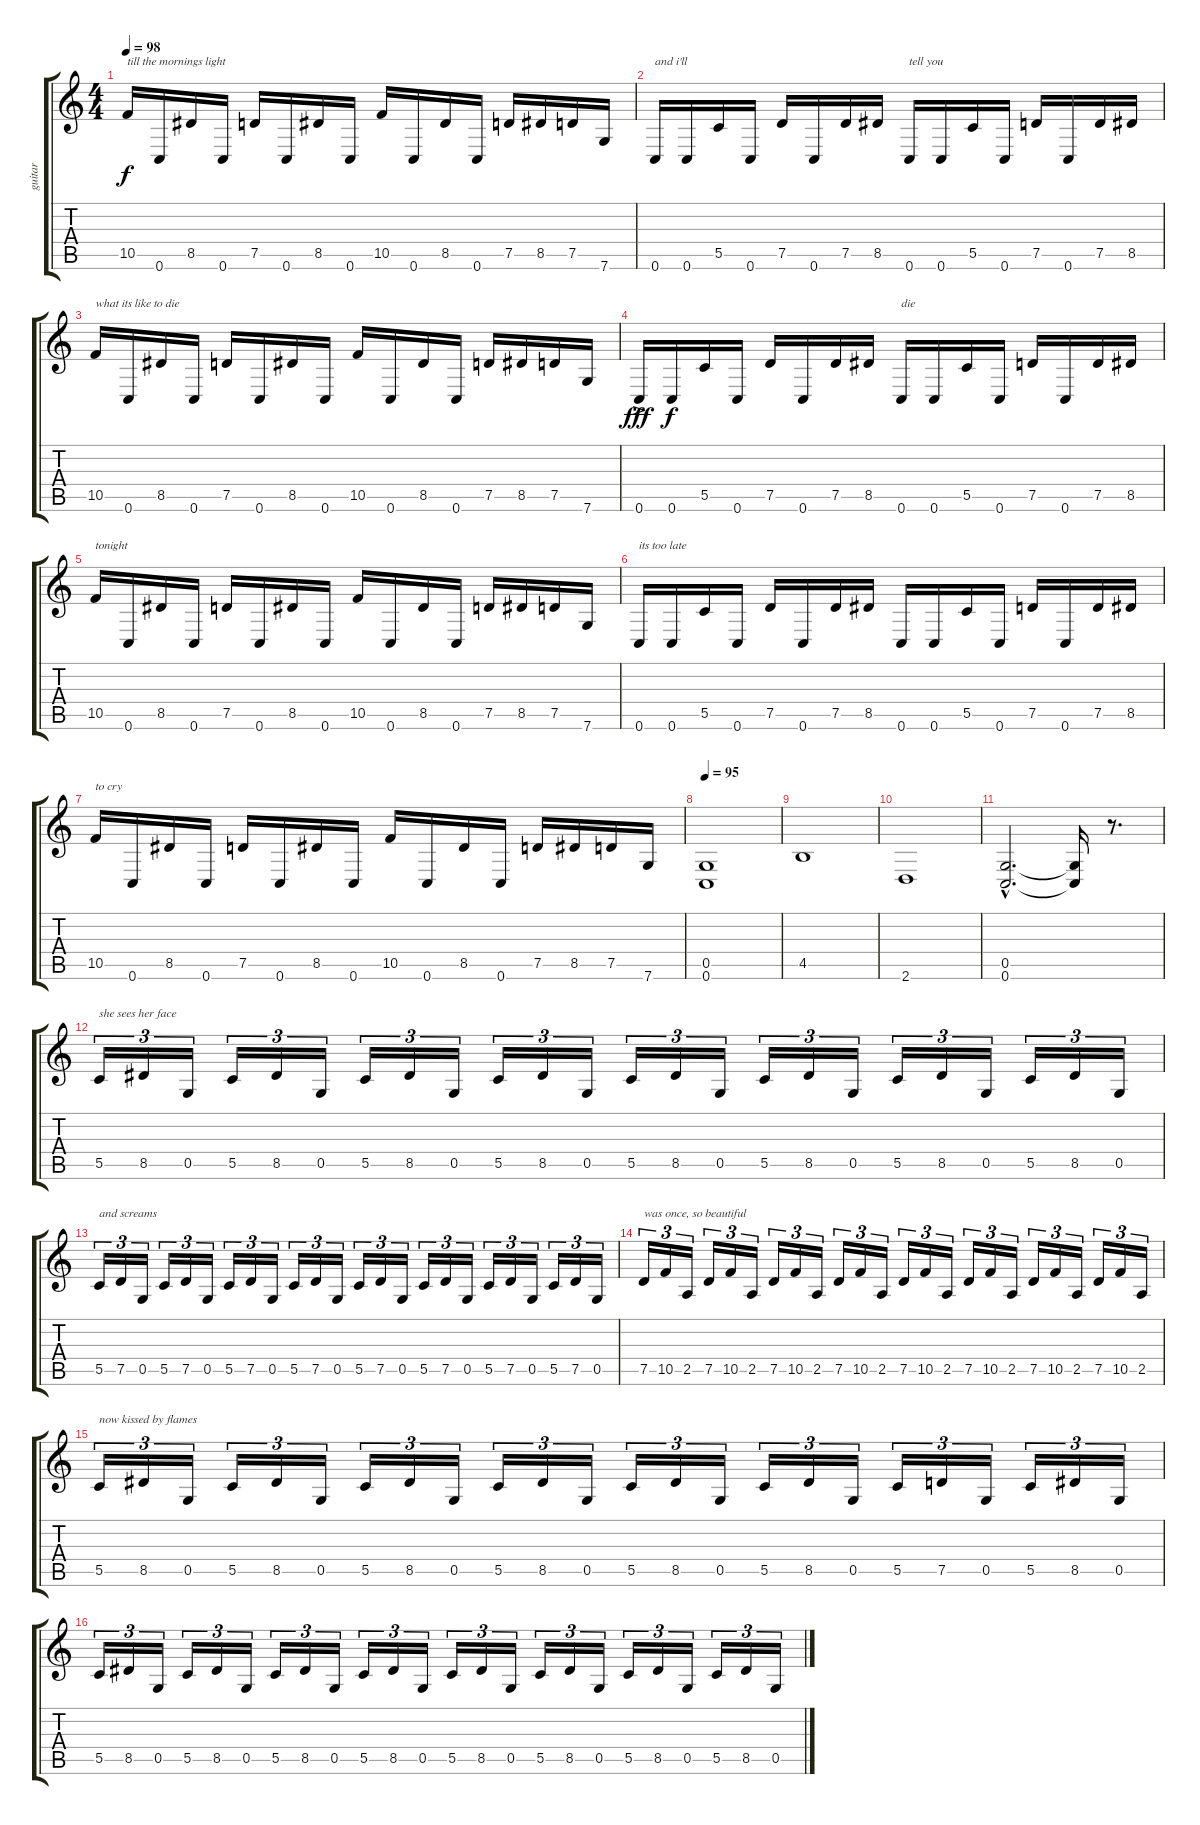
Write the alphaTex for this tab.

\track ("guitar" "guitar") {instrument overdrivenguitar}
\staff {score tabs}
\tuning (D4 A3 F3 C3 G2 C2) {hide}
\ts (4 4)
\tempo 98
\clef g2
\ks c
10.5.16{txt "till the mornings light" dy f} 0.6.16 8.5.16 0.6.16 7.5.16 0.6.16 8.5.16 0.6.16 10.5.16 0.6.16 8.5.16 0.6.16 7.5.16 8.5.16 7.5.16 7.6.16 |
0.6.16{txt "and i'll"} 0.6.16 5.5.16 0.6.16 7.5.16 0.6.16 7.5.16 8.5.16 0.6.16{txt "tell you"} 0.6.16 5.5.16 0.6.16 7.5.16 0.6.16 7.5.16 8.5.16 |
10.5.16{txt "what its like to die"} 0.6.16 8.5.16 0.6.16 7.5.16 0.6.16 8.5.16 0.6.16 10.5.16 0.6.16 8.5.16 0.6.16 7.5.16 8.5.16 7.5.16 7.6.16 |
0.6{ac}.16{dy fff} 0.6.16{dy f} 5.5.16 0.6.16 7.5.16 0.6.16 7.5.16 8.5.16 0.6.16{txt "die"} 0.6.16 5.5.16 0.6.16 7.5.16 0.6.16 7.5.16 8.5.16 |
10.5.16{txt "tonight"} 0.6.16 8.5.16 0.6.16 7.5.16 0.6.16 8.5.16 0.6.16 10.5.16 0.6.16 8.5.16 0.6.16 7.5.16 8.5.16 7.5.16 7.6.16 |
0.6.16{txt "its too late"} 0.6.16 5.5.16 0.6.16 7.5.16 0.6.16 7.5.16 8.5.16 0.6.16 0.6.16 5.5.16 0.6.16 7.5.16 0.6.16 7.5.16 8.5.16 |
10.5.16{txt "to cry"} 0.6.16 8.5.16 0.6.16 7.5.16 0.6.16 8.5.16 0.6.16 10.5.16 0.6.16 8.5.16 0.6.16 7.5.16 8.5.16 7.5.16 7.6.16 |
\tempo 95
(0.5 0.6).1 |
4.5.1 |
2.6.1 |
(0.5{hac} 0.6{hac}).2{d} (0.5{t} 0.6{t}).16 r.8{d} |
5.5.16{tu (3 2) txt "she sees her face"} 8.5.16{tu (3 2)} 0.5.16{tu (3 2)} 5.5.16{tu (3 2)} 8.5.16{tu (3 2)} 0.5.16{tu (3 2)} 5.5.16{tu (3 2)} 8.5.16{tu (3 2)} 0.5.16{tu (3 2)} 5.5.16{tu (3 2)} 8.5.16{tu (3 2)} 0.5.16{tu (3 2)} 5.5.16{tu (3 2)} 8.5.16{tu (3 2)} 0.5.16{tu (3 2)} 5.5.16{tu (3 2)} 8.5.16{tu (3 2)} 0.5.16{tu (3 2)} 5.5.16{tu (3 2)} 8.5.16{tu (3 2)} 0.5.16{tu (3 2)} 5.5.16{tu (3 2)} 8.5.16{tu (3 2)} 0.5.16{tu (3 2)} |
5.5.16{tu (3 2) txt "and screams"} 7.5.16{tu (3 2)} 0.5.16{tu (3 2)} 5.5.16{tu (3 2)} 7.5.16{tu (3 2)} 0.5.16{tu (3 2)} 5.5.16{tu (3 2)} 7.5.16{tu (3 2)} 0.5.16{tu (3 2)} 5.5.16{tu (3 2)} 7.5.16{tu (3 2)} 0.5.16{tu (3 2)} 5.5.16{tu (3 2)} 7.5.16{tu (3 2)} 0.5.16{tu (3 2)} 5.5.16{tu (3 2)} 7.5.16{tu (3 2)} 0.5.16{tu (3 2)} 5.5.16{tu (3 2)} 7.5.16{tu (3 2)} 0.5.16{tu (3 2)} 5.5.16{tu (3 2)} 7.5.16{tu (3 2)} 0.5.16{tu (3 2)} |
7.5.16{tu (3 2) txt "was once, so beautiful"} 10.5.16{tu (3 2)} 2.5.16{tu (3 2)} 7.5.16{tu (3 2)} 10.5.16{tu (3 2)} 2.5.16{tu (3 2)} 7.5.16{tu (3 2)} 10.5.16{tu (3 2)} 2.5.16{tu (3 2)} 7.5.16{tu (3 2)} 10.5.16{tu (3 2)} 2.5.16{tu (3 2)} 7.5.16{tu (3 2)} 10.5.16{tu (3 2)} 2.5.16{tu (3 2)} 7.5.16{tu (3 2)} 10.5.16{tu (3 2)} 2.5.16{tu (3 2)} 7.5.16{tu (3 2)} 10.5.16{tu (3 2)} 2.5.16{tu (3 2)} 7.5.16{tu (3 2)} 10.5.16{tu (3 2)} 2.5.16{tu (3 2)} |
5.5.16{tu (3 2) txt "now kissed by flames"} 8.5.16{tu (3 2)} 0.5.16{tu (3 2)} 5.5.16{tu (3 2)} 8.5.16{tu (3 2)} 0.5.16{tu (3 2)} 5.5.16{tu (3 2)} 8.5.16{tu (3 2)} 0.5.16{tu (3 2)} 5.5.16{tu (3 2)} 8.5.16{tu (3 2)} 0.5.16{tu (3 2)} 5.5.16{tu (3 2)} 8.5.16{tu (3 2)} 0.5.16{tu (3 2)} 5.5.16{tu (3 2)} 8.5.16{tu (3 2)} 0.5.16{tu (3 2)} 5.5.16{tu (3 2)} 7.5.16{tu (3 2)} 0.5.16{tu (3 2)} 5.5.16{tu (3 2)} 8.5.16{tu (3 2)} 0.5.16{tu (3 2)} |
5.5.16{tu (3 2)} 8.5.16{tu (3 2)} 0.5.16{tu (3 2)} 5.5.16{tu (3 2)} 8.5.16{tu (3 2)} 0.5.16{tu (3 2)} 5.5.16{tu (3 2)} 8.5.16{tu (3 2)} 0.5.16{tu (3 2)} 5.5.16{tu (3 2)} 8.5.16{tu (3 2)} 0.5.16{tu (3 2)} 5.5.16{tu (3 2)} 8.5.16{tu (3 2)} 0.5.16{tu (3 2)} 5.5.16{tu (3 2)} 8.5.16{tu (3 2)} 0.5.16{tu (3 2)} 5.5.16{tu (3 2)} 8.5.16{tu (3 2)} 0.5.16{tu (3 2)} 5.5.16{tu (3 2)} 8.5.16{tu (3 2)} 0.5.16{tu (3 2)}
